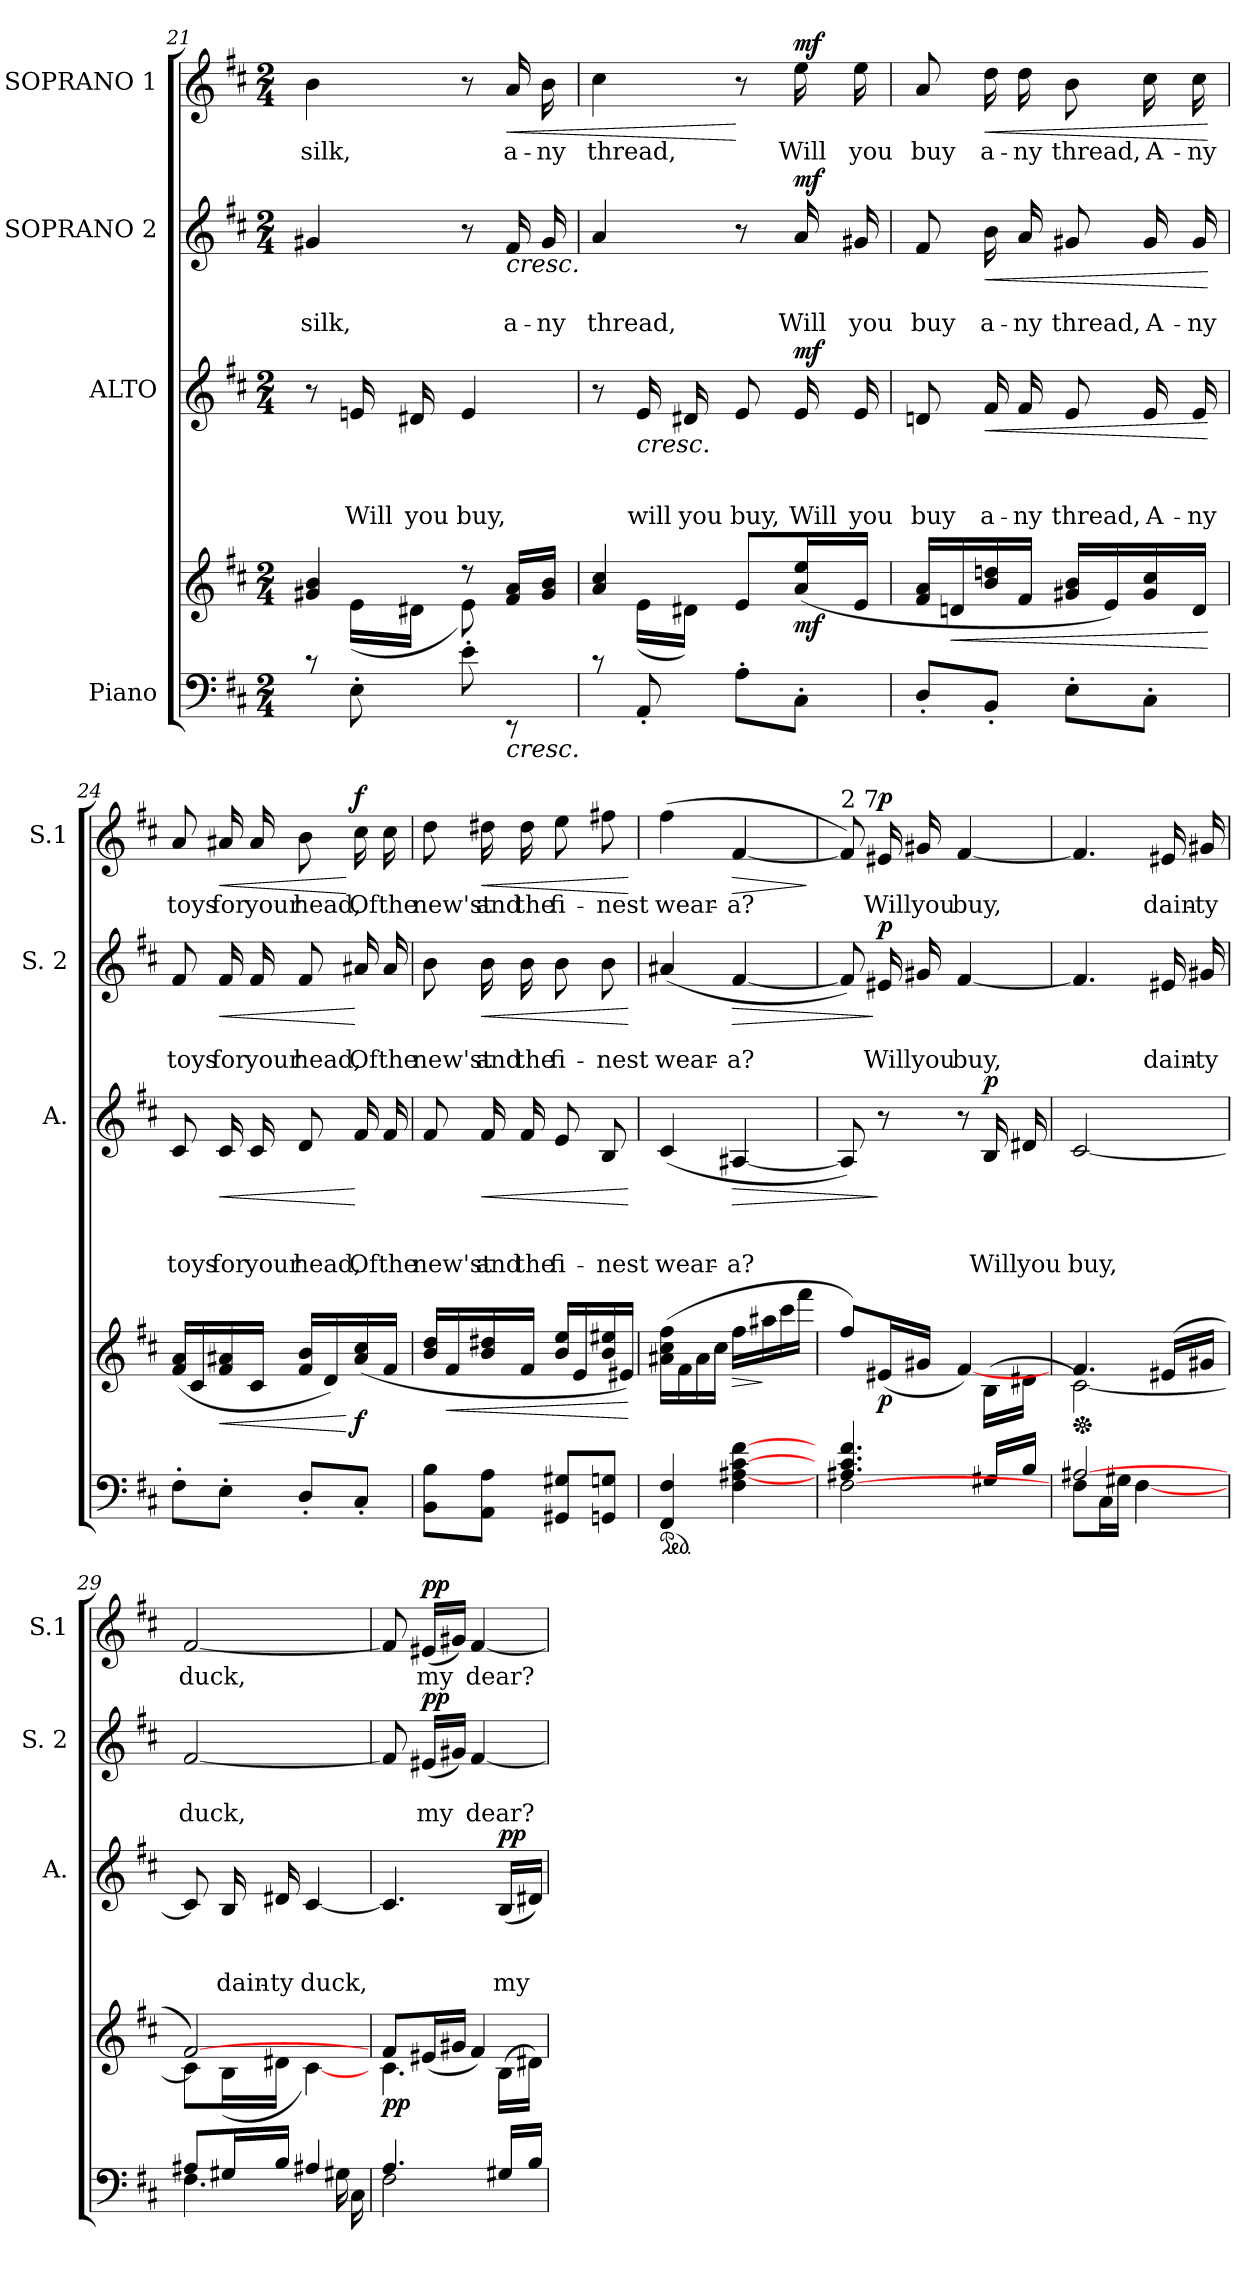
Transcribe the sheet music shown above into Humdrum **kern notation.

**kern	**kern	**dynam	**kern	**text	**text	**text	**dynam	**kern	**text	**text	**dynam	**kern	**text	**dynam
*part4	*part4	*part4	*part3	*part3	*part3	*part3	*part3	*part2	*part2	*part2	*part2	*part1	*part1	*part1
*staff5	*staff4	*staff4/5	*staff3	*staff3	*staff3	*staff3	*staff3	*staff2	*staff2	*staff2	*staff2	*staff1	*staff1	*staff1
*I"Piano	*	*	*I"ALTO	*	*	*	*	*I"SOPRANO 2	*	*	*	*I"SOPRANO 1	*	*
*	*	*	*I'A.	*	*	*	*	*I'S. 2	*	*	*	*I'S.1	*	*
!!LO:PB:g=z
*clefF4	*clefG2	*	*clefG2	*	*	*	*	*clefG2	*	*	*	*clefG2	*	*
*k[f#c#]	*k[f#c#]	*	*k[f#c#]	*	*	*	*	*k[f#c#]	*	*	*	*k[f#c#]	*	*
*D:	*D:	*	*D:	*	*	*	*	*D:	*	*	*	*D:	*	*
*M2/4	*M2/4	*	*M2/4	*	*	*	*	*M2/4	*	*	*	*M2/4	*	*
=21	=21	=21	=21	=21	=21	=21	=21	=21	=21	=21	=21	=21	=21	=21
*^	*^	*	*	*	*	*	*	*	*	*	*	*	*	*
!	!	!	!	!	!	!	!	!	!	!	!	!LO:LY:b	!	!	!LO:LY:b	!
8rc	4ryy	4g#X/ 4b/	8ryy	.	8r	.	.	.	.	4g#X/	.	silk,	.	4b\	silk,	.
!	!	!	!	!	!	!	!	!LO:LY:b	!	!	!	!	!	!	!	!
8E'<\	.	.	(<16e\LL	.	16en/	.	.	Will	.	.	.	.	.	.	.	.
!	!	!	!	!	!	!	!	!LO:LY:b	!	!	!	!	!	!	!	!
.	.	.	16d#X\JJ	.	16d#X/	.	.	you	.	.	.	.	.	.	.	.
!	!	!	!	!	!	!	!	!LO:LY:b	!	!	!	!	!	!	!	!
8ryy	8e'<\	8rdd	8e\)	.	4e/	.	.	buy,	.	8r	.	.	.	8r	.	.
!	!	!	!	!LO:HP:b=2	!	!	!	!	!	!	!	!LO:LY:b	!LO:HP:b	!	!LO:LY:b	!LO:HP:b
8ryy	8rEE	16f#/ 16a/LL	8ryy	<	.	.	.	.	.	16f#/	.	a-	<	16a/	a-	<
!	!	!	!	!	!	!	!	!	!	!	!	!LO:LY:b	!	!	!LO:LY:b	!
.	.	16g#/ 16b/JJ	.	.	.	.	.	.	.	16g#/	.	-ny	.	16b\	-ny	.
=22	=22	=22	=22	=22	=22	=22	=22	=22	=22	=22	=22	=22	=22	=22	=22	=22
!	!	!	!	!	!	!	!	!	!	!	!	!LO:LY:b	!	!	!LO:LY:b	!
8rc	8ryy	4a/ 4cc#/	8ryy	.	8r	.	.	.	.	4a/	.	thread,	.	4cc#\	thread,	.
!	!	!	!	!	!	!	!	!LO:LY:b	!LO:HP:b	!	!	!	!	!	!	!
8ryy	8AA'>/	.	(<16e\LL	.	16e/	.	.	will	<	.	.	.	.	.	.	.
!	!	!	!	!	!	!	!	!LO:LY:b	!	!	!	!	!	!	!	!
.	.	.	16d#X\JJ)	.	16d#X/	.	.	you	.	.	.	.	.	.	.	.
!	!	!	!	!	!	!	!	!LO:LY:b	!	!	!	!	!	!	!	!
4ryy	8A'<\L	8e/L	8ryy	.	8e/	.	.	buy,	.	8r	.	.	.	8r	.	[
!	!	!	!	!LO:DY:b	!	!	!	!LO:LY:b	!LO:DY:a	!	!	!LO:LY:b	!LO:DY:a	!	!LO:LY:b	!LO:DY:a
.	8C#'<\J	(<16a/ 16ee/L	8ryy	mf	16e/	.	.	Will	mf	16a/	.	Will	mf	16ee\	Will	mf
!	!	!	!	!	!	!	!	!LO:LY:b	!	!	!	!LO:LY:b	!	!	!LO:LY:b	!
.	.	16e/JJ	.	.	16e/	.	.	you	.	16g#X/	.	you	.	16ee\	you	.
*v	*v	*	*	*	*	*	*	*	*	*	*	*	*	*	*	*
*	*v	*v	*	*	*	*	*	*	*	*	*	*	*	*	*
=23	=23	=23	=23	=23	=23	=23	=23	=23	=23	=23	=23	=23	=23	=23
!	!	!	!	!	!	!LO:LY:b	!	!	!	!LO:LY:b	!	!	!LO:LY:b	!
8D'</L	16f#/ 16a/LL	.	8dn/	.	.	buy	.	8f#/	.	buy	.	8a/	buy	.
!	!	!LO:HP:b	!	!	!	!	!	!	!	!	!	!	!	!
.	16dn/	<	.	.	.	.	.	.	.	.	.	.	.	.
!	!	!	!	!	!	!LO:LY:b	!LO:HP:b	!	!	!LO:LY:b	!LO:HP:b	!	!LO:LY:b	!LO:HP:b
8BB'</J	16b/ 16ddn/	.	16f#/	.	.	a-	<	16b\	.	a-	<	16dd\	a-	<
!	!	!	!	!	!	!LO:LY:b	!	!	!	!LO:LY:b	!	!	!LO:LY:b	!
.	16f#/JJ	.	16f#/	.	.	-ny	.	16a/	.	-ny	.	16dd\	-ny	.
!	!	!	!	!	!	!LO:LY:b	!	!	!	!LO:LY:b	!	!	!LO:LY:b	!
8E'>\L	16g#X/ 16b/LL	.	8e/	.	.	thread,	.	8g#X/	.	thread,	.	8b\	thread,	.
.	16e/)	.	.	.	.	.	.	.	.	.	.	.	.	.
!	!	!	!	!	!	!LO:LY:b	!	!	!	!LO:LY:b	!	!	!LO:LY:b	!
8C#'>\J	16g#/ 16cc#/	.	16e/	.	.	A-	.	16g#/	.	A-	.	16cc#\	A-	.
!	!	!	!	!	!	!LO:LY:b	!	!	!	!LO:LY:b	!	!	!LO:LY:b	!
.	16d/JJ	.	16e/	.	.	-ny	.	16g#/	.	-ny	.	16cc#\	-ny	.
.	.	[	.	.	.	.	[	.	.	.	[	.	.	[
!!LO:LB:g=z
=24	=24	=24	=24	=24	=24	=24	=24	=24	=24	=24	=24	=24	=24	=24
!	!	!	!	!	!	!LO:LY:b	!	!	!	!LO:LY:b	!	!	!LO:LY:b	!
8F#'>\L	(<16f#/ 16a/LL	.	8c#/	.	.	toys	.	8f#/	.	toys	.	8a/	toys	.
.	16c#/	.	.	.	.	.	.	.	.	.	.	.	.	.
!	!	!LO:HP:b	!	!	!	!LO:LY:b	!LO:HP:b	!	!	!LO:LY:b	!LO:HP:b	!	!LO:LY:b	!LO:HP:b
8E'>\J	16f#/ 16a#X/	<	16c#/	.	.	for	<	16f#/	.	for	<	16a#X/	for	<
!	!	!	!	!	!	!LO:LY:b	!	!	!	!LO:LY:b	!	!	!LO:LY:b	!
.	16c#/JJ	.	16c#/	.	.	your	.	16f#/	.	your	.	16a#/	your	.
!	!	!	!	!	!	!LO:LY:b	!	!	!	!LO:LY:b	!	!	!LO:LY:b	!
8D'</L	16f#/ 16b/LL	.	8d/	.	.	head,	.	8f#/	.	head,	.	8b\	head,	.
.	16d/)	.	.	.	.	.	.	.	.	.	.	.	.	.
!	!	!LO:DY:n=1:b	!	!	!	!LO:LY:b	!	!	!	!LO:LY:b	!	!	!LO:LY:b	!LO:DY:n=1:a
8C#'</J	(<16a#/ 16cc#/	[ f	16f#/	.	.	Of	[	16a#X/	.	Of	[	16cc#\	Of	[ f
!	!	!	!	!	!	!LO:LY:b	!	!	!	!LO:LY:b	!	!	!LO:LY:b	!
.	16f#/JJ	.	16f#/	.	.	the	.	16a#/	.	the	.	16cc#\	the	.
=25	=25	=25	=25	=25	=25	=25	=25	=25	=25	=25	=25	=25	=25	=25
!	!	!	!	!	!	!LO:LY:b	!	!	!	!LO:LY:b	!	!	!LO:LY:b	!
8BB\ 8B\L	16b/ 16dd/LL	.	8f#/	.	.	new'st	.	8b\	.	new'st	.	8dd\	new'st	.
!	!	!LO:HP:b	!	!	!	!	!	!	!	!	!	!	!	!
.	16f#/	<	.	.	.	.	.	.	.	.	.	.	.	.
!	!	!	!	!	!	!LO:LY:b	!LO:HP:b	!	!	!LO:LY:b	!LO:HP:b	!	!LO:LY:b	!LO:HP:b
8AA\ 8A\J	16b/ 16dd#X/	.	16f#/	.	.	and	<	16b\	.	and	<	16dd#X\	and	<
!	!	!	!	!	!	!LO:LY:b	!	!	!	!LO:LY:b	!	!	!LO:LY:b	!
.	16f#/JJ	.	16f#/	.	.	the	.	16b\	.	the	.	16dd#\	the	.
!	!	!	!	!	!	!LO:LY:b	!	!	!	!LO:LY:b	!	!	!LO:LY:b	!
8GG#X/ 8G#X/L	16b/ 16ee/LL	.	8e/	.	.	fi-	.	8b\	.	fi-	.	8ee\	fi-	.
.	16e/	.	.	.	.	.	.	.	.	.	.	.	.	.
!	!	!	!	!	!	!LO:LY:b	!	!	!	!LO:LY:b	!	!	!LO:LY:b	!
8GGn/ 8Gn/J	16b/ 16ee#X/	.	8B/	.	.	-nest	.	8b\	.	-nest	.	8ff#X\	-nest	.
.	16e#X/JJ)	.	.	.	.	.	.	.	.	.	.	.	.	.
.	.	[	.	.	.	.	[	.	.	.	[	.	.	[
=26	=26	=26	=26	=26	=26	=26	=26	=26	=26	=26	=26	=26	=26	=26
*ped	*	*	*	*	*	*	*	*	*	*	*	*	*	*
!	!	!	!	!	!	!LO:LY:b	!	!	!	!LO:LY:b	!	!	!LO:LY:b	!
4FF#/ 4F#/	(>16a#X\ 16cc#\ 16ff#\LL	.	(4c#/	.	.	wear-	.	(<4a#X/	.	wear-	.	(>4ff#\	wear-	.
.	16f#\	.	.	.	.	.	.	.	.	.	.	.	.	.
.	16a#\	.	.	.	.	.	.	.	.	.	.	.	.	.
.	16cc#\JJ	.	.	.	.	.	.	.	.	.	.	.	.	.
!	!	!LO:HP:b	!	!	!	!LO:LY:b	!LO:HP:b	!	!	!LO:LY:b	!LO:HP:b	!	!LO:LY:b	!LO:HP:b
4F#\ [<4A#X\ [<4c#\ [<4f#\	16ff#\LL	>	[<4A#X/	.	.	-a?	>	[<4f#/	.	-a?	>	[<4f#/	-a?	>
.	16aa#X\	]	.	.	.	.	.	.	.	.	.	.	.	.
.	16ccc#\	.	.	.	.	.	.	.	.	.	.	.	.	.
.	16fff#\JJ	.	.	.	.	.	.	.	.	.	.	.	.	.
.	.	[	.	.	.	.	[	.	.	.	[	.	.	]
!!LO:LB:g=z
=27	=27	=27	=27	=27	=27	=27	=27	=27	=27	=27	=27	=27	=27	=27
*^	*^	*	*	*	*	*	*	*	*	*	*	*	*	*
*	*	*	*^	*	*	*	*	*	*	*	*	*	*	*	*	*
!	!	!	!	!	!	!	!	!	!	!	!	!	!	!	!LO:TX:a:t=2 7	!	!
[<2F#\	4.A#i/ 4.c#/ 4.f#/	16.ryy	8ff#/L)	4.ryy	.	8A#i/])	.	.	.	.	8f#/])	.	.	.	8f#/])	.	.
.	.	32ryy	.	.	.	.	.	.	.	.	.	.	.	.	.	.	.
!	!	!	!	!	!LO:DY:b	!	!	!	!	!	!	!	!LO:LY:b	!LO:DY:n=1:a	!	!LO:LY:b	!LO:DY:a
.	.	4.ryy	(>16e#X/L	.	p	8r	.	.	.	]	16e#X/	.	Will	] p	16e#X/	Will	p
!	!	!	!	!	!	!	!	!	!	!	!	!	!LO:LY:b	!	!	!LO:LY:b	!
.	.	.	16g#X/JJ	.	.	.	.	.	.	.	16g#X/	.	you	.	16g#X/	you	.
!	!	!	!	!	!	!	!	!	!	!	!	!	!LO:LY:b	!	!	!LO:LY:b	!
.	.	.	[>4f#/)	.	.	8r	.	.	.	.	[<4f#/	.	buy,	.	[<4f#/	buy,	.
!	!	!	!	!	!	!	!	!	!LO:LY:b	!LO:DY:a	!	!	!	!	!	!	!
.	16G#X/LL	.	.	(<16B\LL	.	16B/	.	.	Will	p	.	.	.	.	.	.	.
!	!	!	!	!	!	!	!	!	!LO:LY:b	!	!	!	!	!	!	!	!
.	16B/JJ	.	.	16d#X\JJ	.	16d#X/	.	.	you	.	.	.	.	.	.	.	.
*	*	*v	*v	*v	*	*	*	*	*	*	*	*	*	*	*	*	*
=28	=28	=28	=28	=28	=28	=28	=28	=28	=28	=28	=28	=28	=28	=28	=28
*	*	*Xped	*	*	*	*	*	*	*	*	*	*	*	*	*
*	*	*^	*	*	*	*	*	*	*	*	*	*	*	*	*
*	*	*	*^	*	*	*	*	*	*	*	*	*	*	*	*	*
!	!	!	!	!	!	!	!	!	!LO:LY:b	!	!	!	!	!	!	!	!
*	*	*	*v	*v	*	*	*	*	*	*	*	*	*	*	*	*	*
[>2A#X/	8F#\L	4.f#/	[<2c#\)	.	[<2c#/	.	.	buy,	.	4.f#/]	.	.	.	4.f#/]	.	.
.	16C#\L	.	.	.	.	.	.	.	.	.	.	.	.	.	.	.
.	16G#X\JJ	.	.	.	.	.	.	.	.	.	.	.	.	.	.	.
.	[<4F#\	.	.	.	.	.	.	.	.	.	.	.	.	.	.	.
!	!	!	!	!	!	!	!	!	!	!	!	!LO:LY:b	!	!	!LO:LY:b	!
.	.	(>16e#X/LL	.	.	.	.	.	.	.	16e#X/	.	dain-	.	16e#X/	dain-	.
!	!	!	!	!	!	!	!	!	!	!	!	!LO:LY:b	!	!	!LO:LY:b	!
.	.	16g#X/JJ	.	.	.	.	.	.	.	16g#X/	.	-ty	.	16g#X/	-ty	.
=29	=29	=29	=29	=29	=29	=29	=29	=29	=29	=29	=29	=29	=29	=29	=29	=29
*^	*^	*	*	*	*	*	*	*	*	*	*	*	*	*	*	*
!	!	!	!	!	!	!	!	!	!	!	!	!	!	!LO:LY:b	!	!	!LO:LY:b	!
4.F#\	8A#/L	4..ryy	4..ryy	[>2f#/)	8c#\L]	.	8c#/]	.	.	.	.	[<2f#/	.	duck,	.	[<2f#/	duck,	.
!	!	!	!	!	!	!	!	!	!	!LO:LY:b	!	!	!	!	!	!	!	!
.	16G#X/L	.	.	.	(<16B\L	.	16B/	.	.	dain-	.	.	.	.	.	.	.	.
!	!	!	!	!	!	!	!	!	!	!LO:LY:b	!	!	!	!	!	!	!	!
.	16B/JJ	.	.	.	16d#X\JJ	.	16d#X/	.	.	-ty	.	.	.	.	.	.	.	.
!	!	!	!	!	!	!	!	!	!	!LO:LY:b	!	!	!	!	!	!	!	!
.	4A#X/	.	.	.	[<4c#\)	.	[<4c#/	.	.	duck,	.	.	.	.	.	.	.	.
8ryy	.	.	.	.	.	.	.	.	.	.	.	.	.	.	.	.	.	.
.	.	16C#\	16G#X\	.	.	.	.	.	.	.	.	.	.	.	.	.	.	.
=30	=30	=30	=30	=30	=30	=30	=30	=30	=30	=30	=30	=30	=30	=30	=30	=30	=30	=30
!	!	!	!	!	!	!LO:DY:b	!	!	!	!	!	!	!	!	!	!	!	!
*	*v	*v	*v	*	*	*	*	*	*	*	*	*	*	*	*	*	*	*
2F#\	4.A/	4.c#\	8f#/L	pp	4.c#/]	.	.	.	.	8f#/]	.	.	.	8f#/]	.	.
!	!	!	!	!	!	!	!	!	!	!	!	!LO:LY:b	!LO:DY:a	!	!LO:LY:b	!LO:DY:a
.	.	.	(>16e#X/L	.	.	.	.	.	.	(<16e#X/LL	.	my	pp	(<16e#X/LL	my	pp
.	.	.	16g#X/JJ	.	.	.	.	.	.	16g#X/JJ)	.	.	.	16g#X/JJ)	.	.
!	!	!	!	!	!	!	!	!	!	!	!	!LO:LY:b	!	!	!LO:LY:b	!
.	.	.	4f#/)	.	.	.	.	.	.	[>4f#/	.	dear?	.	[>4f#/	dear?	.
!	!	!	!	!	!	!	!	!LO:LY:b	!LO:DY:a	!	!	!	!	!	!	!
.	16G#X/LL	(<16B\LL	.	.	(<16B/LL	.	.	my	pp	.	.	.	.	.	.	.
.	16B/JJ	16d#X\JJ)	.	.	16d#X/JJ)	.	.	.	.	.	.	.	.	.	.	.
*v	*v	*	*	*	*	*	*	*	*	*	*	*	*	*	*	*
*	*v	*v	*	*	*	*	*	*	*	*	*	*	*	*	*
=	=	=	=	=	=	=	=	=	=	=	=	=	=	=
*-	*-	*-	*-	*-	*-	*-	*-	*-	*-	*-	*-	*-	*-	*-
